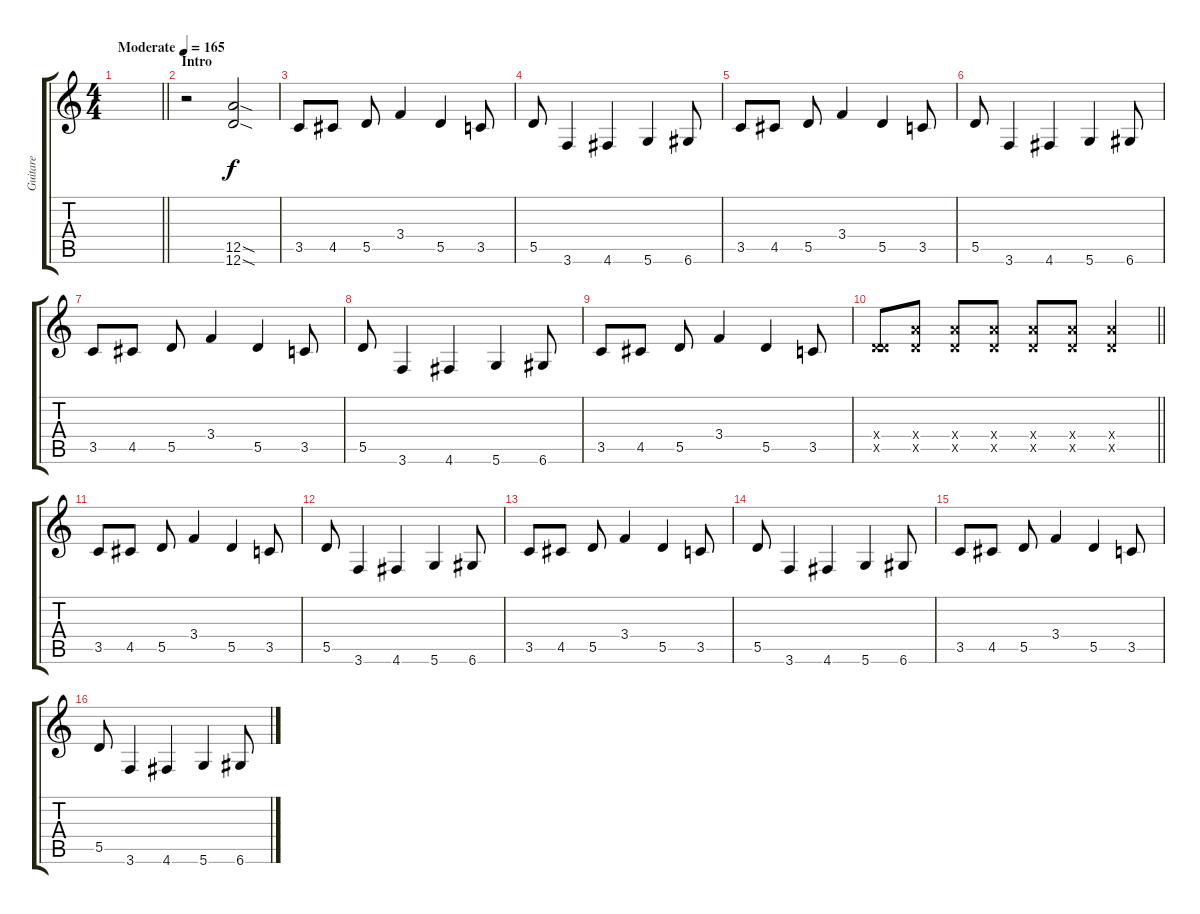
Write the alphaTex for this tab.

\track ("Guitare" "Guitare") {instrument overdrivenguitar}
\staff {score tabs}
\tuning (E4 B3 G3 D3 A2 D2) {hide}
\ts (4 4)
\tempo (165 "Moderate")
\clef g2
\barLineRight lightlight
\ks c
|
\section ("" "Intro")
r.2 (12.5{sod} 12.6{sod}).2 |
3.5.8 4.5.8 5.5.8 3.4.4 5.5.4 3.5.8 |
5.5.8 3.6.4 4.6.4 5.6.4 6.6.8 |
3.5.8 4.5.8 5.5.8 3.4.4 5.5.4 3.5.8 |
5.5.8 3.6.4 4.6.4 5.6.4 6.6.8 |
3.5.8 4.5.8 5.5.8 3.4.4 5.5.4 3.5.8 |
5.5.8 3.6.4 4.6.4 5.6.4 6.6.8 |
3.5.8 4.5.8 5.5.8 3.4.4 5.5.4 3.5.8 |
\barLineRight lightlight
(0.4{x} 5.5{x}).8 (0.4{x} 12.5{x}).8 (0.4{x} 12.5{x}).8 (0.4{x} 12.5{x}).8 (0.4{x} 12.5{x}).8 (0.4{x} 12.5{x}).8 (0.4{x} 12.5{x}).4 |
3.5.8 4.5.8 5.5.8 3.4.4 5.5.4 3.5.8 |
5.5.8 3.6.4 4.6.4 5.6.4 6.6.8 |
3.5.8 4.5.8 5.5.8 3.4.4 5.5.4 3.5.8 |
5.5.8 3.6.4 4.6.4 5.6.4 6.6.8 |
3.5.8 4.5.8 5.5.8 3.4.4 5.5.4 3.5.8 |
5.5.8 3.6.4 4.6.4 5.6.4 6.6.8
